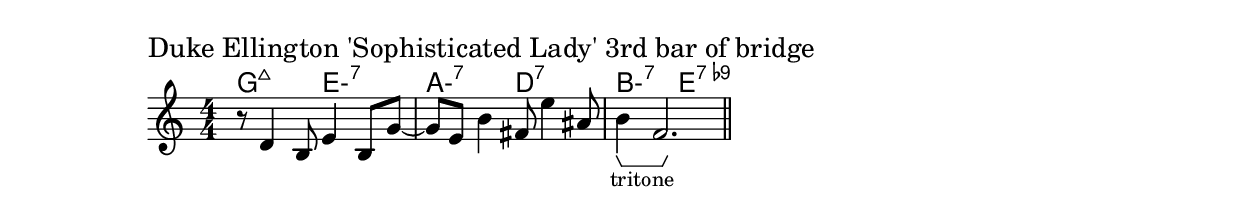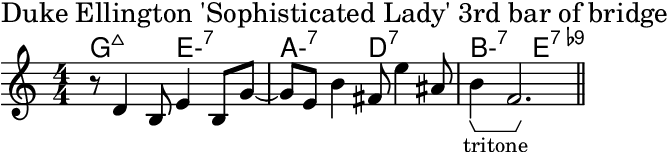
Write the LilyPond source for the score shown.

\version "2.24.4"
\language "english"
#(ly:set-option 'crop #t)
\score {
  \midi {
    \tempo 4=140
  }
  \layout {
    \context {
      \Score
      \omit BarNumber
    }
    \context {
      \Voice
      \consists Horizontal_bracket_engraver
    }
  }
  {
    <<
    \chords {
      \set noChordSymbol = ""
      \set minorChordModifier = \markup { "-" }
      \skip \ppp % spacer to set voice volume
      g2:maj7 e2:min7 | a2:min7 d2:7 | b2:min7 e2:7.9-
    }
    \new Staff {
      \key c \major
      \numericTimeSignature
      \time 4/4
      \clef treble
      {
        \sectionLabel "Duke Ellington 'Sophisticated Lady' 3rd bar of bridge"
        \relative {
          \skip \f % spacer to set voice volume
          r8 d'4 b8 e4 b8 g'8~ |
          g8 e8 b'4 fs8 e'4 as,8 |
          \once\override HorizontalBracketText.text = "tritone"
          b4 \startGroup  f2. \stopGroup
          \bar "||"
        }
      }
    }
    >>
  }
}
